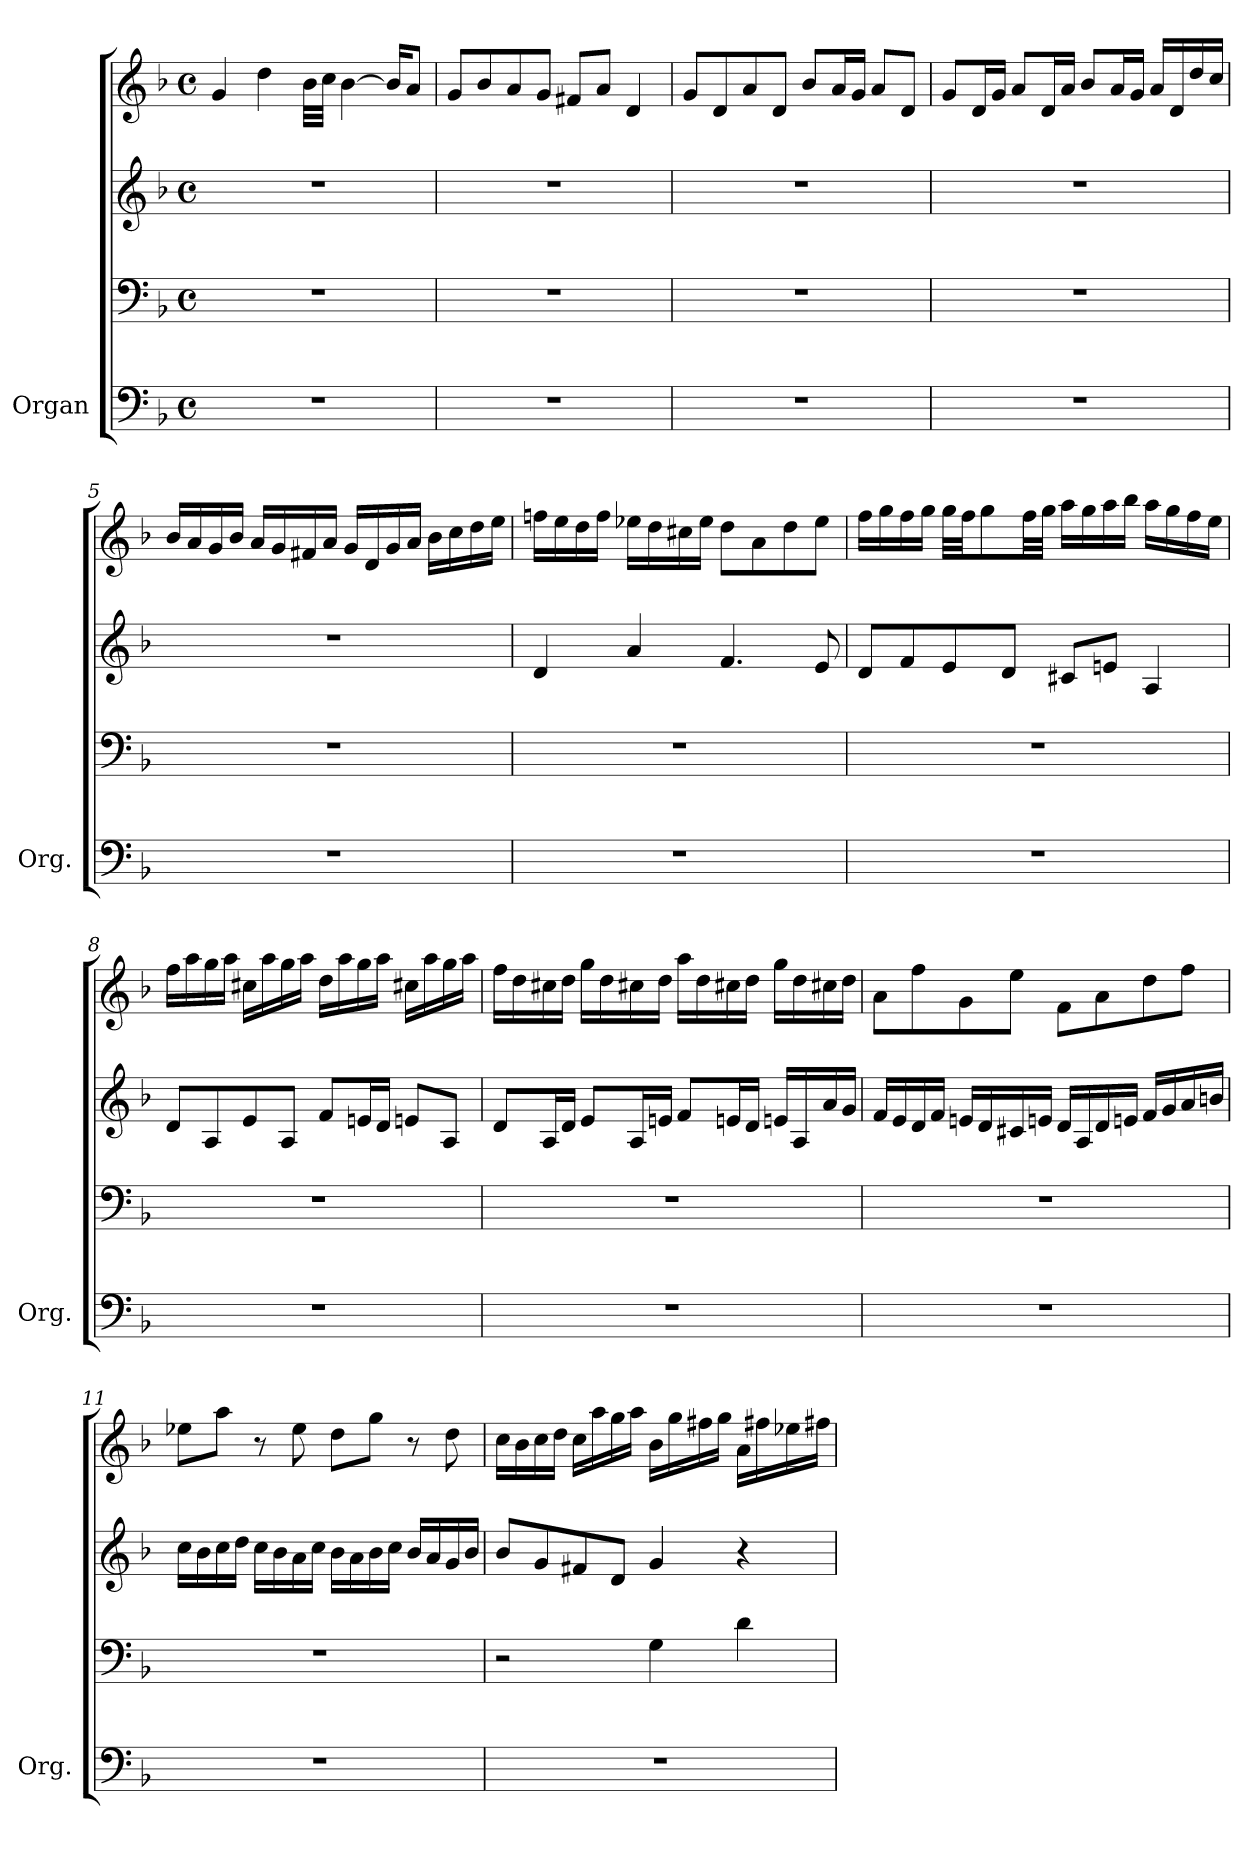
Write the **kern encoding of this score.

**kern	**kern	**kern	**kern
*part1	*part1	*part1	*part1
*staff4	*staff3	*staff2	*staff1
*I"Organ	*	*	*
*I'Org.	*	*	*
*clefF4	*clefF4	*clefG2	*clefG2
*k[b-]	*k[b-]	*k[b-]	*k[b-]
*M4/4	*M4/4	*M4/4	*M4/4
*met(c)	*met(c)	*met(c)	*met(c)
*MM100	*MM100	*MM100	*MM100
=1	=1	=1	=1
1r	1r	1r	4g/
.	.	.	4dd\
.	.	.	32b-\LLL
.	.	.	32cc\JJJ
.	.	.	[4b-\
.	.	.	16b-/KL]
.	.	.	8a/J
=2	=2	=2	=2
1r	1r	1r	8g/L
.	.	.	8b-/
.	.	.	8a/
.	.	.	8g/J
.	.	.	8f#X/L
.	.	.	8a/J
.	.	.	4d/
=3	=3	=3	=3
1r	1r	1r	8g/L
.	.	.	8d/
.	.	.	8a/
.	.	.	8d/J
.	.	.	8b-/L
.	.	.	16a/L
.	.	.	16g/JJ
.	.	.	8a/L
.	.	.	8d/J
=4	=4	=4	=4
1r	1r	1r	8g/L
.	.	.	16d/L
.	.	.	16g/JJ
.	.	.	8a/L
.	.	.	16d/L
.	.	.	16a/JJ
.	.	.	8b-/L
.	.	.	16a/L
.	.	.	16g/JJ
.	.	.	16a/LL
.	.	.	16d/
.	.	.	16dd/
.	.	.	16cc/JJ
!!LO:LB:g=z
=5	=5	=5	=5
1r	1r	1r	16b-/LL
.	.	.	16a/
.	.	.	16g/
.	.	.	16b-/JJ
.	.	.	16a/LL
.	.	.	16g/
.	.	.	16f#X/
.	.	.	16a/JJ
.	.	.	16g/LL
.	.	.	16d/
.	.	.	16g/
.	.	.	16a/JJ
.	.	.	16b-\LL
.	.	.	16cc\
.	.	.	16dd\
.	.	.	16ee\JJ
=6	=6	=6	=6
1r	1r	4d/	16ffn\LL
.	.	.	16ee\
.	.	.	16dd\
.	.	.	16ff\JJ
.	.	4a/	16ee-X\LL
.	.	.	16dd\
.	.	.	16cc#X\
.	.	.	16ee-\JJ
.	.	4.f/	8dd\L
.	.	.	8a\
.	.	.	8dd\
.	.	8e/	8ee-\J
!!LO:LB:g=z
=7	=7	=7	=7
1r	1r	8d/L	16ff\LL
.	.	.	16gg\
.	.	8f/	16ff\
.	.	.	16gg\JJ
.	.	8e/	32gg\LLL
.	.	.	32ff\JJ
.	.	.	8gg\
.	.	8d/J	.
.	.	.	32ff\LL
.	.	.	32gg\JJJ
.	.	8c#X/L	16aa\LL
.	.	.	16gg\
.	.	8en/J	16aa\
.	.	.	16bb-\JJ
.	.	4A/	16aa\LL
.	.	.	16gg\
.	.	.	16ff\
.	.	.	16ee\JJ
=8	=8	=8	=8
1r	1r	8d/L	16ff\LL
.	.	.	16aa\
.	.	8A/	16gg\
.	.	.	16aa\JJ
.	.	8e/	16cc#X\LL
.	.	.	16aa\
.	.	8A/J	16gg\
.	.	.	16aa\JJ
.	.	8f/L	16dd\LL
.	.	.	16aa\
.	.	16en/L	16gg\
.	.	16d/JJ	16aa\JJ
.	.	8en/L	16cc#X\LL
.	.	.	16aa\
.	.	8A/J	16gg\
.	.	.	16aa\JJ
!!LO:PB:g=z
=9	=9	=9	=9
1r	1r	8d/L	16ff\LL
.	.	.	16dd\
.	.	16A/L	16cc#X\
.	.	16d/JJ	16dd\JJ
.	.	8e/L	16gg\LL
.	.	.	16dd\
.	.	16A/L	16cc#X\
.	.	16en/JJ	16dd\JJ
.	.	8f/L	16aa\LL
.	.	.	16dd\
.	.	16en/L	16cc#X\
.	.	16d/JJ	16dd\JJ
.	.	16en/LL	16gg\LL
.	.	16A/	16dd\
.	.	16a/	16cc#X\
.	.	16g/JJ	16dd\JJ
=10	=10	=10	=10
1r	1r	16f/LL	8a\L
.	.	16e/	.
.	.	16d/	8ff\
.	.	16f/JJ	.
.	.	16en/LL	8g\
.	.	16d/	.
.	.	16c#X/	8ee\J
.	.	16en/JJ	.
.	.	16d/LL	8f\L
.	.	16A/	.
.	.	16d/	8a\
.	.	16en/JJ	.
.	.	16f/LL	8dd\
.	.	16g/	.
.	.	16a/	8ff\J
.	.	16bn/JJ	.
!!LO:LB:g=z
=11	=11	=11	=11
1r	1r	16cc\LL	8ee-X\L
.	.	16b-\	.
.	.	16cc\	8aa\J
.	.	16dd\JJ	.
.	.	16cc\LL	8r
.	.	16b-\	.
.	.	16a\	8ee-\
.	.	16cc\JJ	.
.	.	16b-\LL	8dd\L
.	.	16a\	.
.	.	16b-\	8gg\J
.	.	16cc\JJ	.
.	.	16b-/LL	8r
.	.	16a/	.
.	.	16g/	8dd\
.	.	16b-/JJ	.
=12	=12	=12	=12
1r	2r	8b-/L	16cc\LL
.	.	.	16b-\
.	.	8g/	16cc\
.	.	.	16dd\JJ
.	.	8f#X/	16cc\LL
.	.	.	16aa\
.	.	8d/J	16gg\
.	.	.	16aa\JJ
.	4G\	4g/	16b-\LL
.	.	.	16gg\
.	.	.	16ff#X\
.	.	.	16gg\JJ
.	4d\	4r	16a\LL
.	.	.	16ff#X\
.	.	.	16ee-X\
.	.	.	16ff#X\JJ
=	=	=	=
*-	*-	*-	*-
